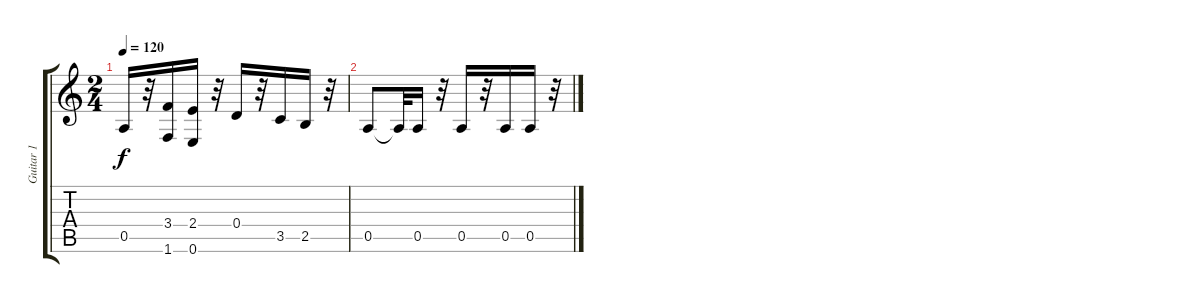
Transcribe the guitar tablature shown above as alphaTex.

\track ("Guitar 1" "Guitar 1") {instrument acousticguitarnylon}
\staff {score tabs}
\tuning (E4 B3 G3 D3 A2 E2) {hide}
\ts (2 4)
\tempo 120
\clef g2
\ks c
0.5.16{dy f} r.32 (3.4 1.6).16 (2.4 0.6).16 r.32 0.4.16 r.32 3.5.16 2.5.16 r.32 |
0.5.8 0.5{t}.32 0.5.16 r.32 0.5.16 r.32 0.5.16 0.5.16 r.32
